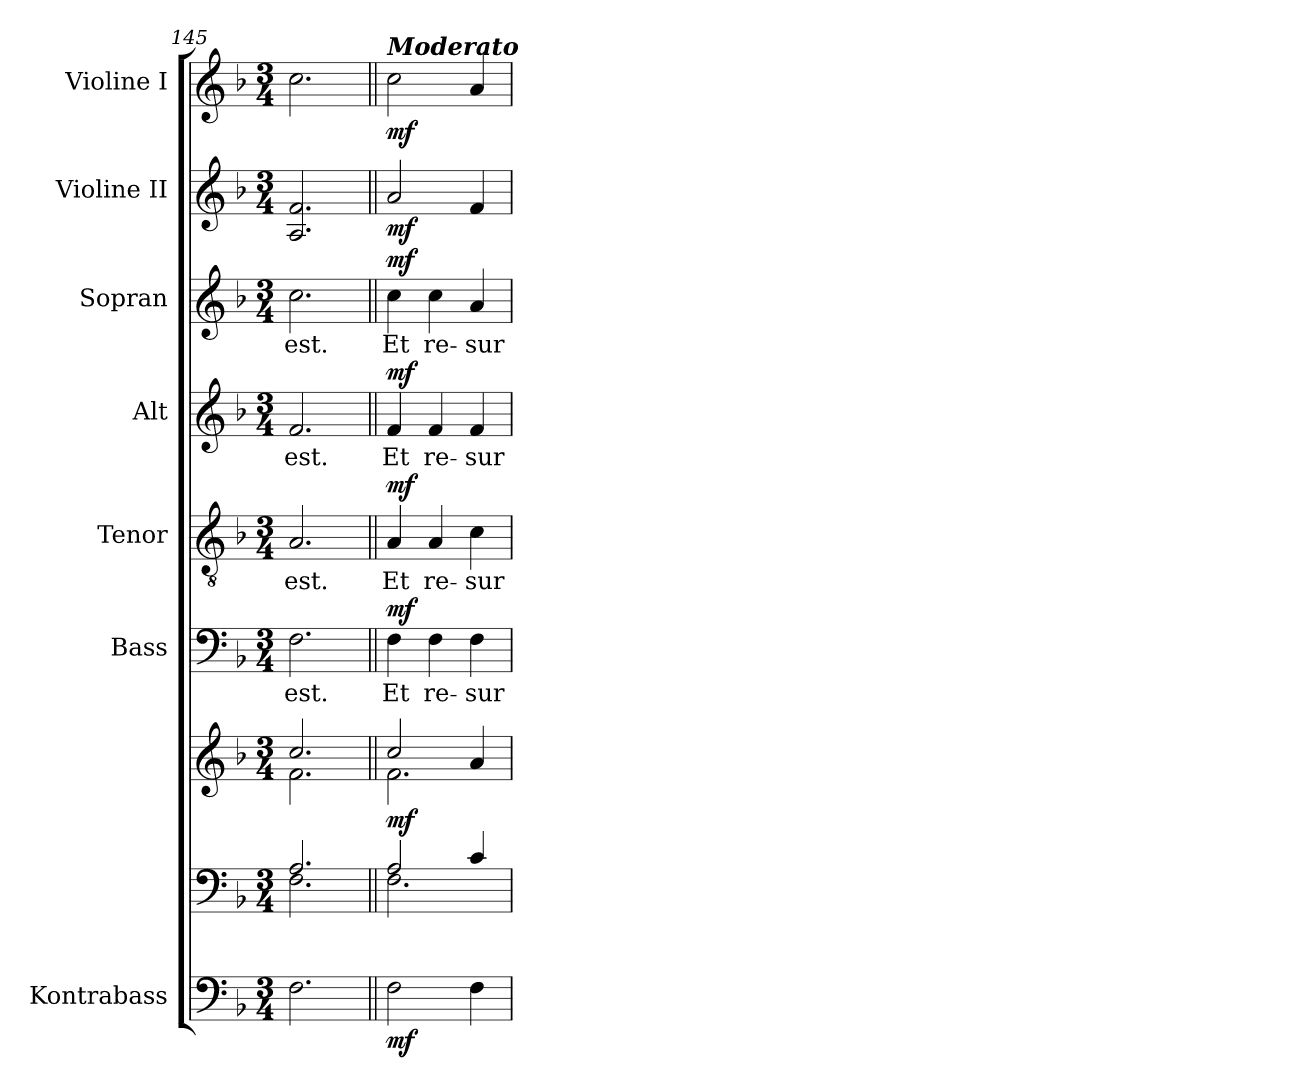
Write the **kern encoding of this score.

**kern	**dynam	**kern	**kern	**dynam	**kern	**text	**dynam	**kern	**text	**dynam	**kern	**text	**dynam	**kern	**text	**dynam	**kern	**dynam	**kern	**dynam
*part8	*part8	*part7	*part7	*part7	*part6	*part6	*part6	*part5	*part5	*part5	*part4	*part4	*part4	*part3	*part3	*part3	*part2	*part2	*part1	*part1
*staff9	*staff9	*staff8	*staff7	*staff7/8	*staff6	*staff6	*staff6	*staff5	*staff5	*staff5	*staff4	*staff4	*staff4	*staff3	*staff3	*staff3	*staff2	*staff2	*staff1	*staff1
*I"Kontrabass	*	*	*	*	*I"Bass	*	*	*I"Tenor	*	*	*I"Alt	*	*	*I"Sopran	*	*	*I"Violine II	*	*I"Violine I	*
*I'Kb.	*	*	*	*	*I'B.	*	*	*I'T.	*	*	*I'A.	*	*	*I'S.	*	*	*I'Vl. II	*	*I'Vl. I	*
*clefF4	*	*clefF4	*clefG2	*	*clefF4	*	*	*clefGv2	*	*	*clefG2	*	*	*clefG2	*	*	*clefG2	*	*clefG2	*
*ITrd7c12	*	*	*	*	*	*	*	*	*	*	*	*	*	*	*	*	*	*	*	*
*k[b-]	*	*k[b-]	*k[b-]	*	*k[b-]	*	*	*k[b-]	*	*	*k[b-]	*	*	*k[b-]	*	*	*k[b-]	*	*k[b-]	*
*F:	*	*F:	*F:	*	*F:	*	*	*F:	*	*	*F:	*	*	*F:	*	*	*F:	*	*F:	*
*M3/4	*	*M3/4	*M3/4	*	*M3/4	*	*	*M3/4	*	*	*M3/4	*	*	*M3/4	*	*	*M3/4	*	*M3/4	*
=145	=145	=145	=145	=145	=145	=145	=145	=145	=145	=145	=145	=145	=145	=145	=145	=145	=145	=145	=145	=145
*	*	*^	*^	*	*	*	*	*	*	*	*	*	*	*	*	*	*	*	*	*
!	!	!	!	!	!	!	!	!LO:LY:b	!	!	!LO:LY:b	!	!	!LO:LY:b	!	!	!LO:LY:b	!	!	!	!	!
2.FF\	.	2.A/	2.F\	2.cc/	2.f\	.	2.F\	est.	.	2.A/	est.	.	2.f/	est.	.	2.cc\	est.	.	2.A/ 2.f/	.	2.cc\	.
=146||	=146||	=146||	=146||	=146||	=146||	=146||	=146||	=146||	=146||	=146||	=146||	=146||	=146||	=146||	=146||	=146||	=146||	=146||	=146||	=146||	=146||	=146||
!	!	!	!	!	!	!	!	!	!	!	!	!	!	!	!	!	!	!	!	!	!LO:TX:a:Bi:t=Moderato	!
!	!LO:DY:b	!	!	!	!	!LO:DY:b	!	!LO:LY:b	!LO:DY:a	!	!LO:LY:b	!LO:DY:a	!	!LO:LY:b	!LO:DY:a	!	!LO:LY:b	!LO:DY:a	!	!LO:DY:b	!	!LO:DY:b
2FF\	mf	2A/	2.F\	2cc/	2.f\	mf	4F\	Et	mf	4A/	Et	mf	4f/	Et	mf	4cc\	Et	mf	2a/	mf	2cc\	mf
!	!	!	!	!	!	!	!	!LO:LY:b	!	!	!LO:LY:b	!	!	!LO:LY:b	!	!	!LO:LY:b	!	!	!	!	!
.	.	.	.	.	.	.	4F\	re-	.	4A/	re-	.	4f/	re-	.	4cc\	re-	.	.	.	.	.
!	!	!	!	!	!	!	!	!LO:LY:b	!	!	!LO:LY:b	!	!	!LO:LY:b	!	!	!LO:LY:b	!	!	!	!	!
4FF\	.	4c/	.	4a/	.	.	4F\	-sur-	.	4c\	-sur-	.	4f/	-sur-	.	4a/	-sur-	.	4f/	.	4a/	.
*	*	*v	*v	*	*	*	*	*	*	*	*	*	*	*	*	*	*	*	*	*	*	*
*	*	*	*v	*v	*	*	*	*	*	*	*	*	*	*	*	*	*	*	*	*	*
=	=	=	=	=	=	=	=	=	=	=	=	=	=	=	=	=	=	=	=	=
*-	*-	*-	*-	*-	*-	*-	*-	*-	*-	*-	*-	*-	*-	*-	*-	*-	*-	*-	*-	*-
